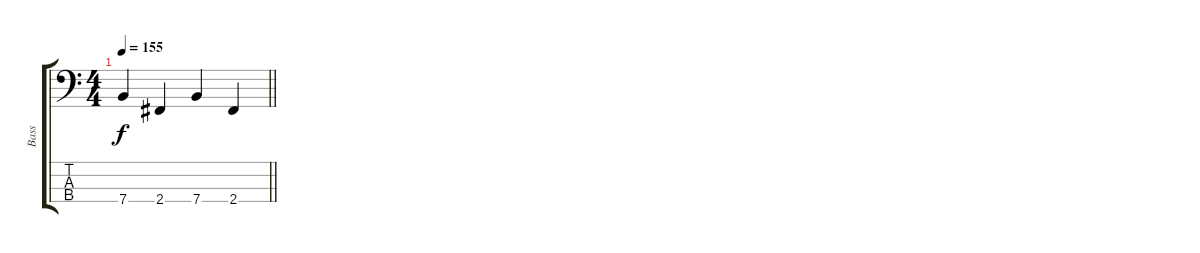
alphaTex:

\track ("Bass" "Bass") {instrument electricbassfinger}
\staff {score tabs}
\tuning (G2 D2 A1 E1) {hide}
\ts (4 4)
\tempo 155
\clef f4
\barLineRight lightlight
\ks c
7.4.4{dy f} 2.4.4 7.4.4 2.4.4
